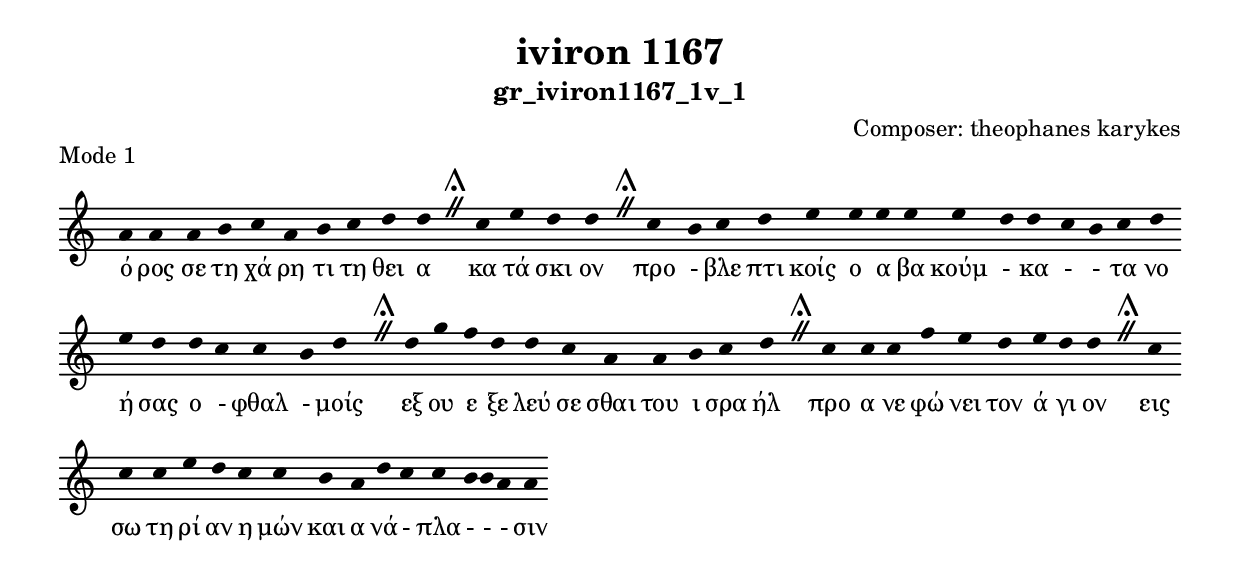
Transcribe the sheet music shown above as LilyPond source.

\include "gregorian.ly"

	\header {
 	  title = "iviron 1167"
	  subtitle = "gr_iviron1167_1v_1"
	  composer = "Composer: theophanes karykes"
	  piece = "Mode 1"
	}

	chant = {
	  a'4 a'4 a'4 b'4 c''4 a'4 b'4 c''4 d''4 d''4 \divisioMaior
 c''4 e''4 d''4 d''4 \divisioMaior
 c''4 b'4 c''4 d''4 e''4 e''4 e''4 e''4 e''4 d''4 d''4 c''4 b'4 c''4 d''4 e''4 d''4 d''4 c''4 c''4 b'4 d''4 \divisioMaior
 d''4 g''4 f''4 d''4 d''4 c''4 a'4 a'4 b'4 c''4 d''4 \divisioMaior
 c''4 c''4 c''4 f''4 e''4 d''4 e''4 d''4 d''4 \divisioMaior
 c''4 c''4 c''4 e''4 d''4 c''4 c''4 b'4 a'4 d''4 c''4 c''4 b'4 b'4 a'4 a'4\finalis
	}

	verba = \lyricmode {ό ρος σε τη χά ρη τι τη θει α 
κα τά σκι ον 
προ - βλε πτι κοίς ο α βα κούμ - κα -  - τα νο ή σας ο - φθαλ - μοίς 
εξ ου ε ξε λεύ σε σθαι του ι σρα ήλ 
προ α νε φώ νει τον ά γι ον 
εις σω τη ρί αν η μών και α νά - πλα -  -  - σιν 
	}


	\score {
	  \new Staff <<
	  \new Voice = "melody" \chant
	  \new Lyrics = "one" \lyricsto melody \verba
	  >>
	  \layout {
	    \context {
	      \Staff
	      \remove "Time_signature_engraver"
	      \remove "Bar_engraver"
	    }
	    \context {
	      \Voice
	      \remove "Stem_engraver"
	    }
	  }
	}